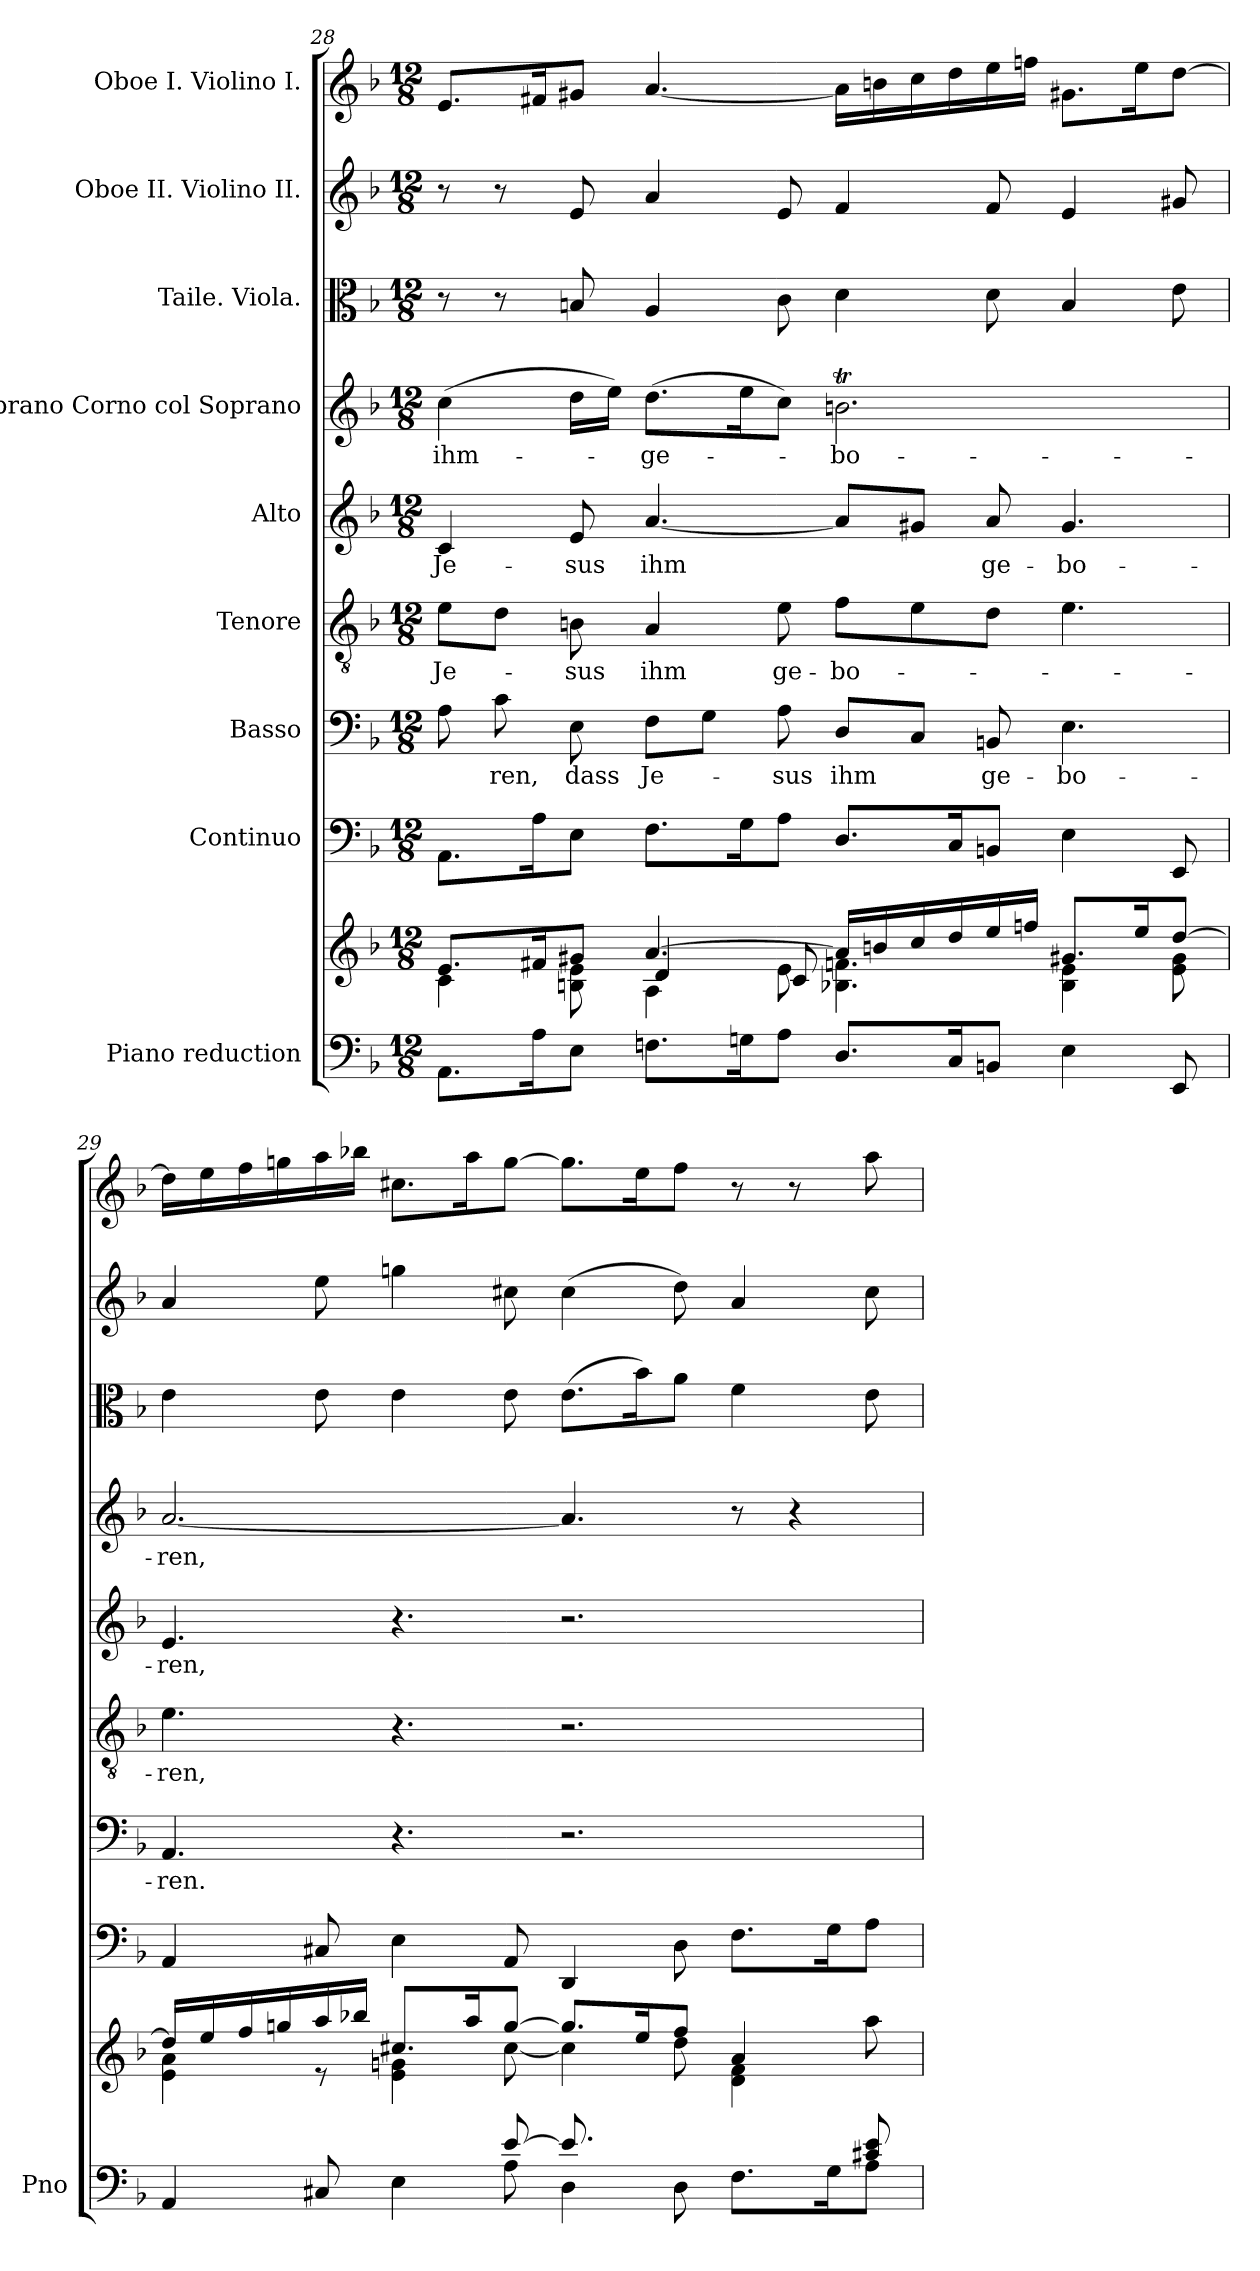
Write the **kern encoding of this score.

**kern	**kern	**kern	**kern	**text	**kern	**text	**kern	**text	**kern	**text	**kern	**kern	**kern
*part9	*part9	*part8	*part7	*part7	*part6	*part6	*part5	*part5	*part4	*part4	*part3	*part2	*part1
*staff10	*staff9	*staff8	*staff7	*staff7	*staff6	*staff6	*staff5	*staff5	*staff4	*staff4	*staff3	*staff2	*staff1
*I"Piano reduction	*	*I"Continuo	*I"Basso	*	*I"Tenore	*	*I"Alto	*	*I"Soprano Corno col Soprano	*	*I"Taile. Viola.	*I"Oboe II. Violino II.	*I"Oboe I. Violino I.
*I'Pno	*	*	*	*	*	*	*	*	*	*	*	*	*
*clefF4	*clefG2	*clefF4	*clefF4	*	*clefGv2	*	*clefG2	*	*clefG2	*	*clefC3	*clefG2	*clefG2
*k[b-]	*k[b-]	*k[b-]	*k[b-]	*	*k[b-]	*	*k[b-]	*	*k[b-]	*	*k[b-]	*k[b-]	*k[b-]
*M12/8	*M12/8	*M12/8	*M12/8	*	*M12/8	*	*M12/8	*	*M12/8	*	*M12/8	*M12/8	*M12/8
=28	=28	=28	=28	=28	=28	=28	=28	=28	=28	=28	=28	=28	=28
*	*^	*	*	*	*	*	*	*	*	*	*	*	*
*	*	*^	*	*	*	*	*	*	*	*	*	*	*	*
!	!	!	!	!	!	!	!	!LO:LY:b	!	!LO:LY:b	!	!LO:LY:b	!	!	!
8.AA\L	8.e/L	4c\	4.ryy	8.AA\L	8A\	.	8e\L	Je-	4c/	Je-	(>4cc\	ihm-	8r	8r	8.e/L
!	!	!	!	!	!	!LO:LY:b	!	!	!	!	!	!	!	!	!
.	.	.	.	.	8c\	ren,	8d\J	.	.	.	.	.	8r	8r	.
16A\K	16f#X/K	.	.	16A\K	.	.	.	.	.	.	.	.	.	.	16f#X/K
!	!	!	!	!	!	!LO:LY:b	!	!LO:LY:b	!	!LO:LY:b	!	!	!	!	!
8E\J	8g#X/J	8Bn\ 8e\	.	8E\J	8E\	dass	8Bn\	-sus	8e/	-sus	16dd\LL	.	8Bn/	8e/	8g#X/J
.	.	.	.	.	.	.	.	.	.	.	16ee\JJ)	.	.	.	.
!	!	!	!	!	!	!LO:LY:b	!	!LO:LY:b	!	!LO:LY:b	!	!LO:LY:b	!	!	!
8.Fn\L	[4.a/	4A\	4d/	8.F\L	8F\L	Je-	4A/	ihm	[4.a/	ihm	(>8.dd\L	-ge-	4A/	4a/	[4.a/
.	.	.	.	.	8G\J	.	.	.	.	.	.	.	.	.	.
16Gn\K	.	.	.	16G\K	.	.	.	.	.	.	16ee\K	.	.	.	.
!	!	!	!	!	!	!LO:LY:b	!	!LO:LY:b	!	!	!	!	!	!	!
8A\J	.	8e\	8c/	8A\J	8A\	-sus	8e\	ge-	.	.	8cc\J)	.	8c\	8e/	.
!	!	!	!	!	!	!LO:LY:b	!	!LO:LY:b	!	!	!	!LO:LY:b	!	!	!
8.D/L	16a/LL]	4.B-X\ 4.fn\	2.ryy	8.D/L	8D/L	ihm	8f\L	-bo-	8a/L]	.	2.bnt\	-bo-	4d\	4f/	16a\LL]
.	16bn/	.	.	.	.	.	.	.	.	.	.	.	.	.	16bn\
.	16cc/	.	.	.	8C/J	.	8e\	.	8g#X/J	.	.	.	.	.	16cc\
16C/K	16dd/	.	.	16C/K	.	.	.	.	.	.	.	.	.	.	16dd\
!	!	!	!	!	!	!LO:LY:b	!	!	!	!LO:LY:b	!	!	!	!	!
8BBn/J	16ee/	.	.	8BBn/J	8BBn/	ge-	8d\J	.	8a/	ge-	.	.	8d\	8f/	16ee\
.	16ffn/JJ	.	.	.	.	.	.	.	.	.	.	.	.	.	16ffn\JJ
!	!	!	!	!	!	!LO:LY:b	!	!	!	!LO:LY:b	!	!	!	!	!
4E\	8.g#X/L	4B-\ 4e\	.	4E\	4.E\	-bo-	4.e\	.	4.g#/	-bo-	.	.	4B/	4e/	8.g#X\L
.	16ee/K	.	.	.	.	.	.	.	.	.	.	.	.	.	16ee\K
8EE/	[8dd/J	8e\ 8g#\	.	8EE/	.	.	.	.	.	.	.	.	8e\	8g#X/	[8dd\J
!!LO:PB:g=z
=29	=29	=29	=29	=29	=29	=29	=29	=29	=29	=29	=29	=29	=29	=29	=29
*^	*	*	*	*	*	*	*	*	*	*	*	*	*	*	*
!	!	!	!	!	!	!	!LO:LY:b	!	!LO:LY:b	!	!LO:LY:b	!	!LO:LY:b	!	!	!
4AA/	4ryy	16dd/LL]	4e\ 4a\	2...ryy	4AA/	4.AA/	-ren.	4.e\	-ren,	4.e/	-ren,	[2.a/	-ren,	4e\	4a/	16dd\LL]
.	.	16ee/	.	.	.	.	.	.	.	.	.	.	.	.	.	16ee\
.	.	16ff/	.	.	.	.	.	.	.	.	.	.	.	.	.	16ff\
.	.	16ggn/	.	.	.	.	.	.	.	.	.	.	.	.	.	16ggn\
8C#X/	8ryy	16aa/	8r	.	8C#X/	.	.	.	.	.	.	.	.	8e\	8ee\	16aa\
.	.	16bb-X/JJ	.	.	.	.	.	.	.	.	.	.	.	.	.	16bb-X\JJ
4ryy	4E\	8.cc#X/L	4e\ 4gn\	.	4E\	4.r	.	4.r	.	4.r	.	.	.	4e\	4ggn\	8.cc#X\L
.	.	16aa/K	.	.	.	.	.	.	.	.	.	.	.	.	.	16aa\K
[8e/	8A\	[8gg/J	[8cc#\	.	8AA/	.	.	.	.	.	.	.	.	8e\	8cc#X\	[8gg\J
8.e/L]	4D\	8.gg/L]	4cc#\]	.	4DD/	2.r	.	2.r	.	2.r	.	4.a/]	.	(>8.e\L	(>4cc#\	8.gg\L]
8.ryy	.	16ee/K	.	16b-\K	.	.	.	.	.	.	.	.	.	16b-\K)	.	16ee\K
.	8D\	8ff/J	8dd\	8a\J	8D\	.	.	.	.	.	.	.	.	8a\J	8dd\)	8ff\J
4ryy	8.F\L	4a/	4d\ 4f\	4.ryy	8.F\L	.	.	.	.	.	.	8r	.	4f\	4a/	8r
.	.	.	.	.	.	.	.	.	.	.	.	4r	.	.	.	8r
.	16G\K	.	.	.	16G\K	.	.	.	.	.	.	.	.	.	.	.
8c#X/ 8e/	8A\J	8aa\	8ryy	.	8A\J	.	.	.	.	.	.	.	.	8e\	8cc#\	8aa\
*v	*v	*	*	*	*	*	*	*	*	*	*	*	*	*	*	*
*	*v	*v	*v	*	*	*	*	*	*	*	*	*	*	*	*
=	=	=	=	=	=	=	=	=	=	=	=	=	=
*-	*-	*-	*-	*-	*-	*-	*-	*-	*-	*-	*-	*-	*-
